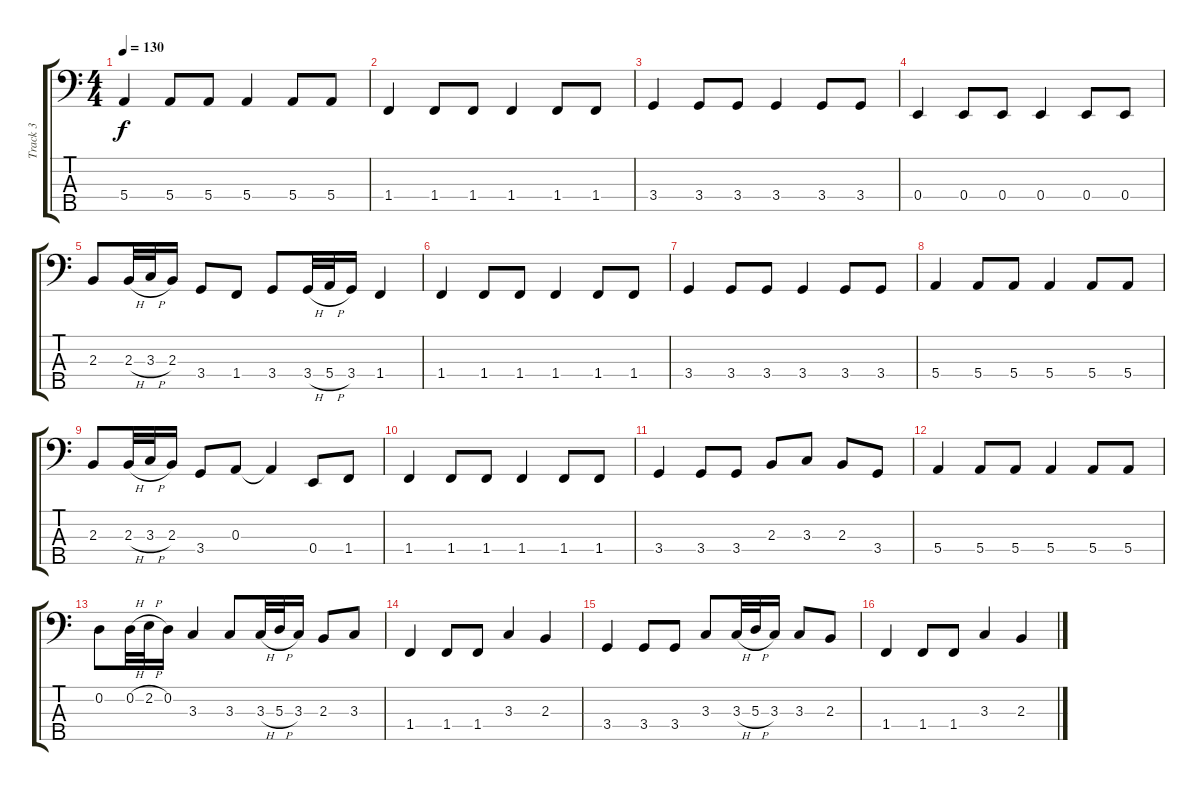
\track ("Track 3" "Track 3") {instrument electricbassfinger}
\staff {score tabs}
\tuning (G2 D2 A1 E1 B0) {hide}
\ts (4 4)
\tempo 130
\clef f4
\ks c
5.4.4{dy f} 5.4.8 5.4.8 5.4.4 5.4.8 5.4.8 |
1.4.4 1.4.8 1.4.8 1.4.4 1.4.8 1.4.8 |
3.4.4 3.4.8 3.4.8 3.4.4 3.4.8 3.4.8 |
0.4.4 0.4.8 0.4.8 0.4.4 0.4.8 0.4.8 |
2.3.8 2.3{h}.32 3.3{h}.32 2.3.16 3.4.8 1.4.8 3.4.8 3.4{h}.32 5.4{h}.32 3.4.16 1.4.4 |
1.4.4 1.4.8 1.4.8 1.4.4 1.4.8 1.4.8 |
3.4.4 3.4.8 3.4.8 3.4.4 3.4.8 3.4.8 |
5.4.4 5.4.8 5.4.8 5.4.4 5.4.8 5.4.8 |
2.3.8 2.3{h}.32 3.3{h}.32 2.3.16 3.4.8 0.3.8 0.3{t}.4 0.4.8 1.4.8 |
1.4.4 1.4.8 1.4.8 1.4.4 1.4.8 1.4.8 |
3.4.4 3.4.8 3.4.8 2.3.8 3.3.8 2.3.8 3.4.8 |
5.4.4 5.4.8 5.4.8 5.4.4 5.4.8 5.4.8 |
0.2.8 0.2{h}.32 2.2{h}.32 0.2.16 3.3.4 3.3.8 3.3{h}.32 5.3{h}.32 3.3.16 2.3.8 3.3.8 |
1.4.4 1.4.8 1.4.8 3.3.4 2.3.4 |
3.4.4 3.4.8 3.4.8 3.3.8 3.3{h}.32 5.3{h}.32 3.3.16 3.3.8 2.3.8 |
1.4.4 1.4.8 1.4.8 3.3.4 2.3.4
